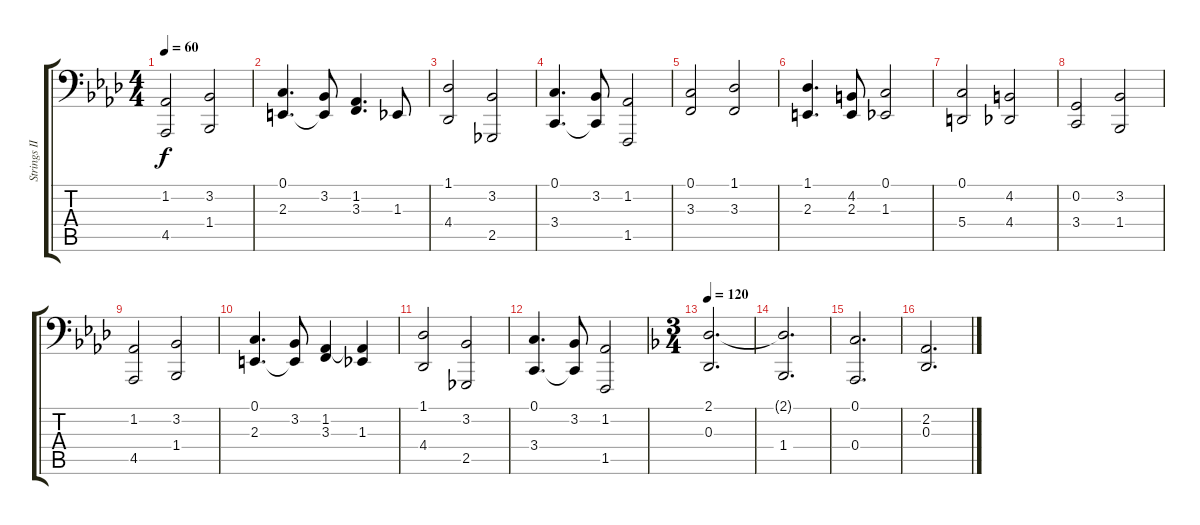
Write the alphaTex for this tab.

\track ("Strings II" "Strings II") {instrument stringensemble1}
\staff {score tabs}
\tuning (C3 G2 D2 A1 E1 B0) {hide}
\ts (4 4)
\tempo 60
\clef f4
\ks ab
(1.2 4.5).2{dy f} (3.2 1.4).2 |
(0.1 2.3).4{d} (3.2 2.3{t}).8 (1.2 3.3).4{d} 1.3.8 |
(1.1 4.4).2 (3.2 2.5).2 |
(0.1 3.4).4{d} (3.2 3.4{t}).8 (1.2 1.5).2 |
(0.1 3.3).2 (1.1 3.3).2 |
(1.1 2.3).4{d} (4.2 2.3).8 (0.1 1.3).2 |
(0.1 5.4).2 (4.2 4.4).2 |
(0.2 3.4).2 (3.2 1.4).2 |
(1.2 4.5).2 (3.2 1.4).2 |
(0.1 2.3).4{d} (3.2 2.3{t}).8 (1.2 3.3).4 (1.2{t} 1.3).4 |
(1.1 4.4).2 (3.2 2.5).2 |
(0.1 3.4).4{d} (3.2 3.4{t}).8 (1.2 1.5).2 |
\ts (3 4)
\tempo 120
\ks f
(2.1 0.3).2{d} |
(2.1{t} 1.4).2{d} |
(0.1 0.4).2{d} |
(2.2 0.3).2{d}
